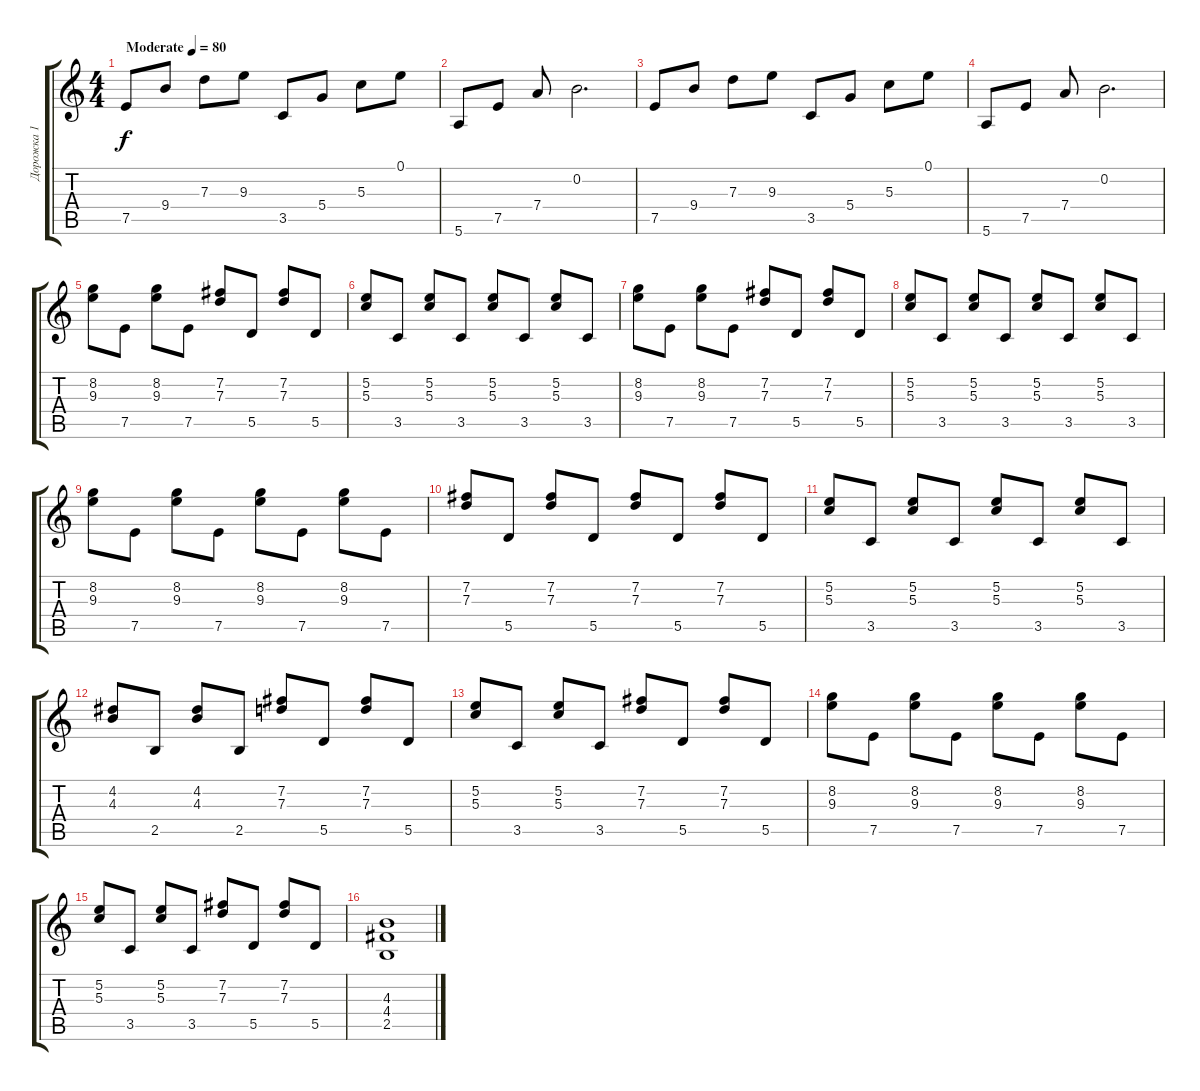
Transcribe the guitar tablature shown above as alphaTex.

\track ("Дорожка 1" "Дорожка 1") {instrument electricguitarjazz}
\staff {score tabs}
\tuning (E4 B3 G3 D3 A2 E2) {hide}
\ts (4 4)
\tempo (80 "Moderate")
\clef g2
\ks c
7.5.8{dy f instrument electricguitarjazz} 9.4.8 7.3.8 9.3.8 3.5.8 5.4.8 5.3.8 0.1.8 |
5.6.8 7.5.8 7.4.8 0.2.2{d} |
7.5.8 9.4.8 7.3.8 9.3.8 3.5.8 5.4.8 5.3.8 0.1.8 |
5.6.8 7.5.8 7.4.8 0.2.2{d} |
(8.2 9.3).8 7.5.8 (8.2 9.3).8 7.5.8 (7.2 7.3).8 5.5.8 (7.2 7.3).8 5.5.8 |
(5.2 5.3).8 3.5.8 (5.2 5.3).8 3.5.8 (5.2 5.3).8 3.5.8 (5.2 5.3).8 3.5.8 |
(8.2 9.3).8 7.5.8 (8.2 9.3).8 7.5.8 (7.2 7.3).8 5.5.8 (7.2 7.3).8 5.5.8 |
(5.2 5.3).8 3.5.8 (5.2 5.3).8 3.5.8 (5.2 5.3).8 3.5.8 (5.2 5.3).8 3.5.8 |
(8.2 9.3).8 7.5.8 (8.2 9.3).8 7.5.8 (8.2 9.3).8 7.5.8 (8.2 9.3).8 7.5.8 |
(7.2 7.3).8 5.5.8 (7.2 7.3).8 5.5.8 (7.2 7.3).8 5.5.8 (7.2 7.3).8 5.5.8 |
(5.2 5.3).8 3.5.8 (5.2 5.3).8 3.5.8 (5.2 5.3).8 3.5.8 (5.2 5.3).8 3.5.8 |
(4.2 4.3).8 2.5.8 (4.2 4.3).8 2.5.8 (7.2 7.3).8 5.5.8 (7.2 7.3).8 5.5.8 |
(5.2 5.3).8 3.5.8 (5.2 5.3).8 3.5.8 (7.2 7.3).8 5.5.8 (7.2 7.3).8 5.5.8 |
(8.2 9.3).8 7.5.8 (8.2 9.3).8 7.5.8 (8.2 9.3).8 7.5.8 (8.2 9.3).8 7.5.8 |
(5.2 5.3).8 3.5.8 (5.2 5.3).8 3.5.8 (7.2 7.3).8 5.5.8 (7.2 7.3).8 5.5.8 |
(4.3 4.4 2.5).1
